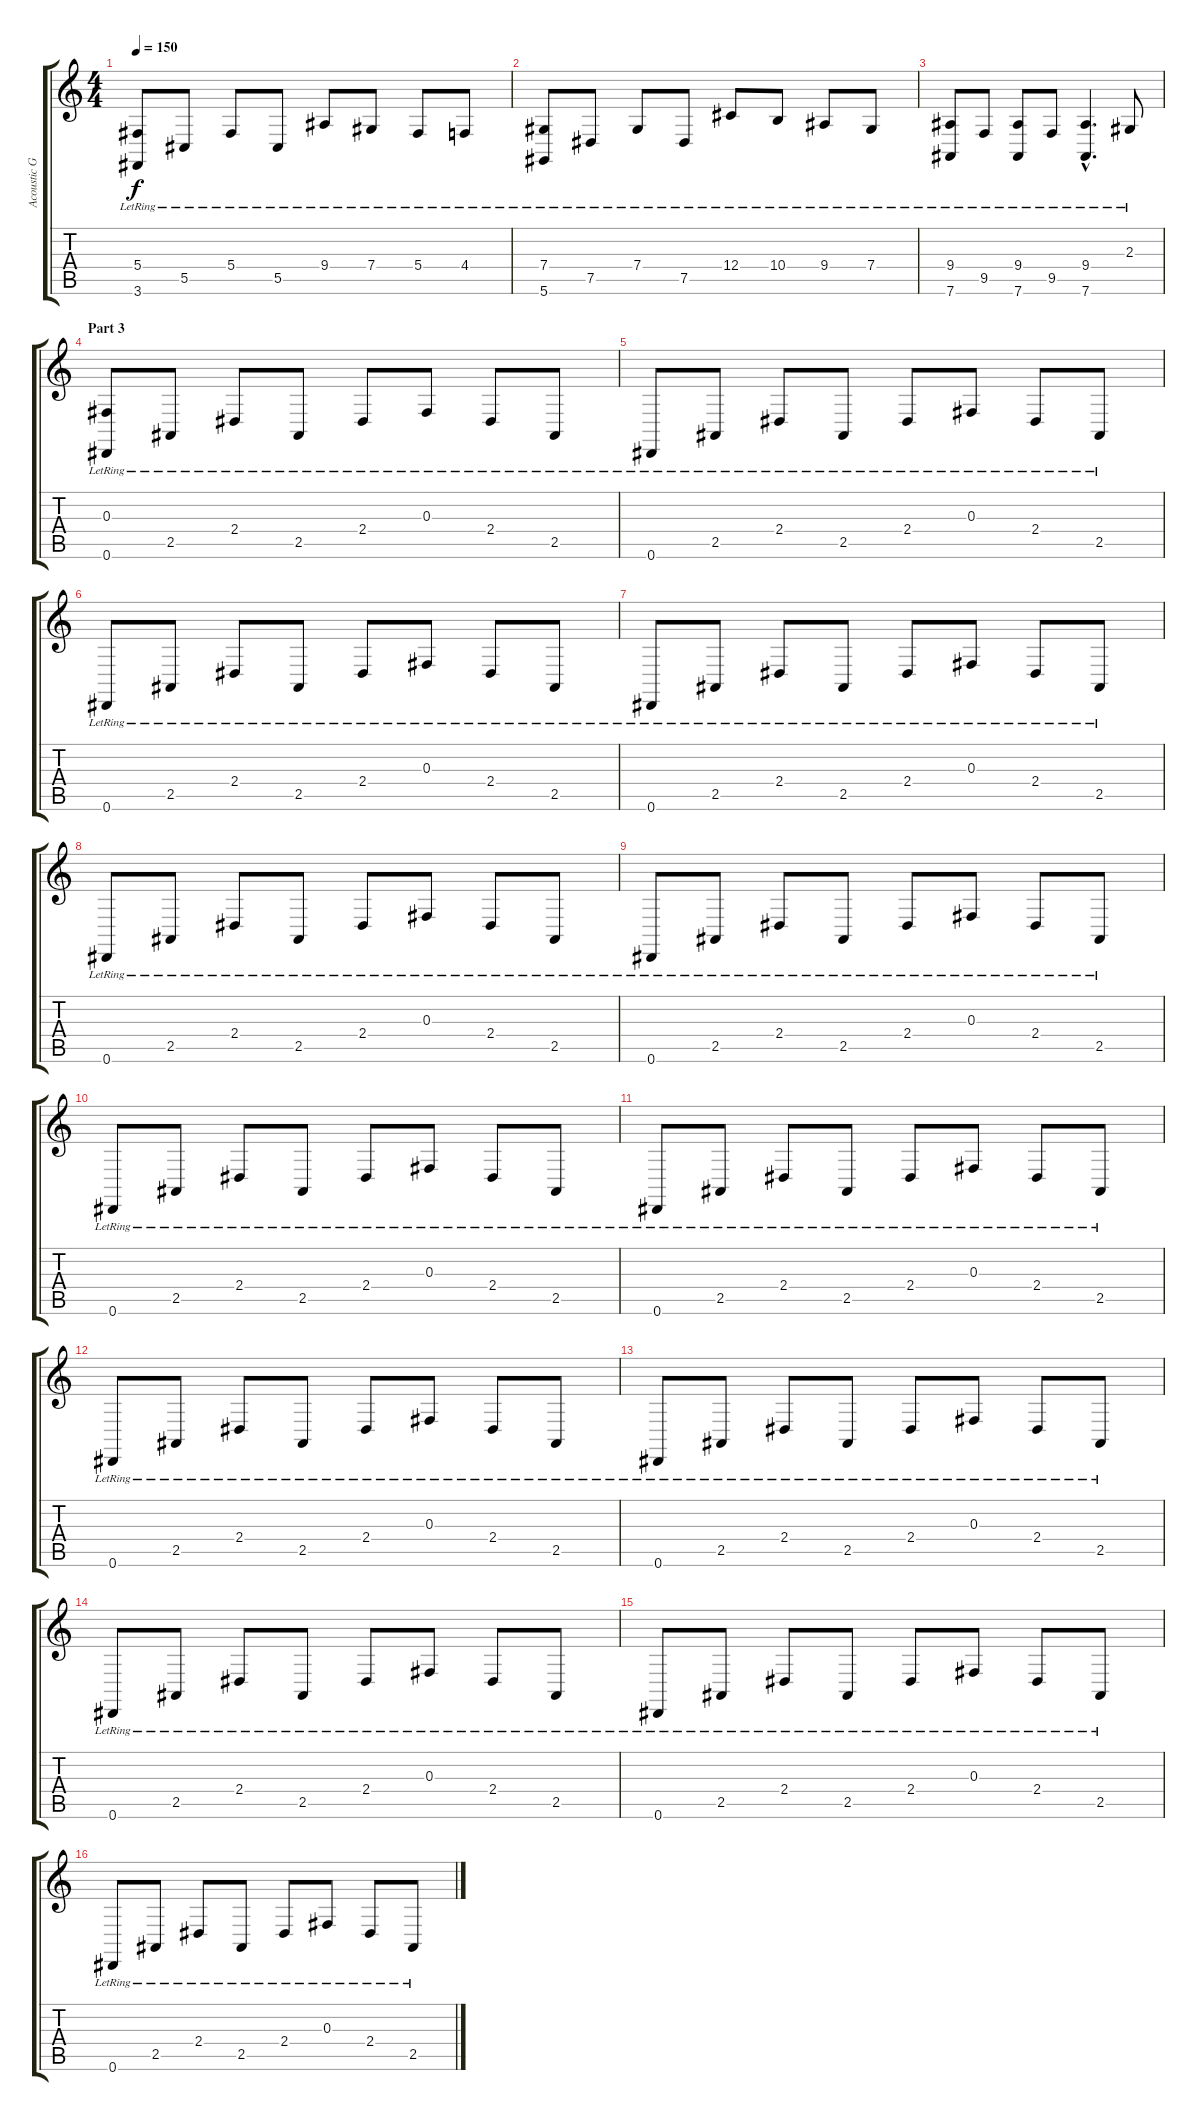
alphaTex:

\track ("Acoustic Grand Piano" "Acoustic G") {instrument acousticgrandpiano}
\staff {score tabs}
\tuning (Eb4 Bb3 Gb3 Db3 Ab2 Eb2) {hide}
\ts (4 4)
\tempo 150
\clef g2
\ks c
(5.4{lr} 3.6{lr}).8{dy f} 5.5{lr}.8 5.4{lr}.8 5.5{lr}.8 9.4{lr}.8 7.4{lr}.8 5.4{lr}.8 4.4{lr}.8 |
(7.4{lr} 5.6{lr}).8 7.5{lr}.8 7.4{lr}.8 7.5{lr}.8 12.4{lr}.8 10.4{lr}.8 9.4{lr}.8 7.4{lr}.8 |
(9.4{lr} 7.6{lr}).8 9.5{lr}.8 (9.4{lr} 7.6{lr}).8 9.5{lr}.8 (9.4{hac lr} 7.6{hac lr}).4{d} 2.3{lr}.8 |
\section ("" "Part 3")
(0.3{lr} 0.6{lr}).8 2.5{lr}.8 2.4{lr}.8 2.5{lr}.8 2.4{lr}.8 0.3{lr}.8 2.4{lr}.8 2.5{lr}.8 |
0.6{lr}.8 2.5{lr}.8 2.4{lr}.8 2.5{lr}.8 2.4{lr}.8 0.3{lr}.8 2.4{lr}.8 2.5{lr}.8 |
0.6{lr}.8 2.5{lr}.8 2.4{lr}.8 2.5{lr}.8 2.4{lr}.8 0.3{lr}.8 2.4{lr}.8 2.5{lr}.8 |
0.6{lr}.8 2.5{lr}.8 2.4{lr}.8 2.5{lr}.8 2.4{lr}.8 0.3{lr}.8 2.4{lr}.8 2.5{lr}.8 |
0.6{lr}.8 2.5{lr}.8 2.4{lr}.8 2.5{lr}.8 2.4{lr}.8 0.3{lr}.8 2.4{lr}.8 2.5{lr}.8 |
0.6{lr}.8 2.5{lr}.8 2.4{lr}.8 2.5{lr}.8 2.4{lr}.8 0.3{lr}.8 2.4{lr}.8 2.5{lr}.8 |
0.6{lr}.8 2.5{lr}.8 2.4{lr}.8 2.5{lr}.8 2.4{lr}.8 0.3{lr}.8 2.4{lr}.8 2.5{lr}.8 |
0.6{lr}.8 2.5{lr}.8 2.4{lr}.8 2.5{lr}.8 2.4{lr}.8 0.3{lr}.8 2.4{lr}.8 2.5{lr}.8 |
0.6{lr}.8 2.5{lr}.8 2.4{lr}.8 2.5{lr}.8 2.4{lr}.8 0.3{lr}.8 2.4{lr}.8 2.5{lr}.8 |
0.6{lr}.8 2.5{lr}.8 2.4{lr}.8 2.5{lr}.8 2.4{lr}.8 0.3{lr}.8 2.4{lr}.8 2.5{lr}.8 |
0.6{lr}.8 2.5{lr}.8 2.4{lr}.8 2.5{lr}.8 2.4{lr}.8 0.3{lr}.8 2.4{lr}.8 2.5{lr}.8 |
0.6{lr}.8 2.5{lr}.8 2.4{lr}.8 2.5{lr}.8 2.4{lr}.8 0.3{lr}.8 2.4{lr}.8 2.5{lr}.8 |
0.6{lr}.8 2.5{lr}.8 2.4{lr}.8 2.5{lr}.8 2.4{lr}.8 0.3{lr}.8 2.4{lr}.8 2.5{lr}.8
